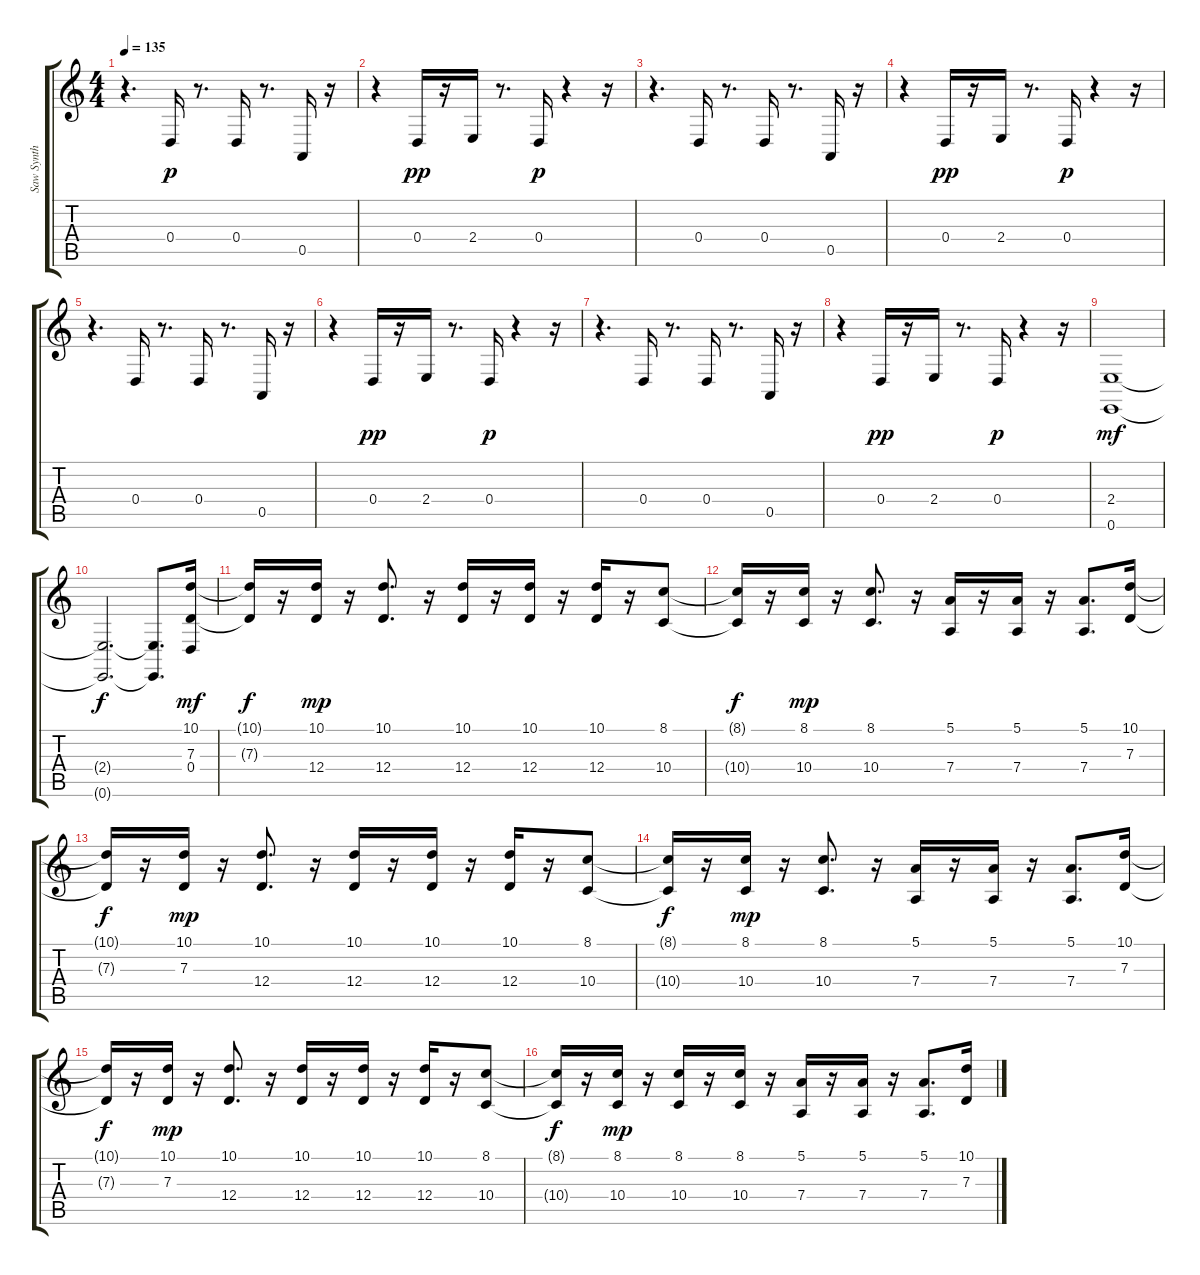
\track ("Saw Synth" "Saw Synth") {instrument lead2sawtooth}
\staff {score tabs}
\tuning (E4 B3 G3 D3 A2 E2) {hide}
\ts (4 4)
\tempo 135
\clef g2
\ks c
r.4{d dy p} 0.4.16 r.8{d} 0.4.16 r.8{d} 0.5.16 r.16 |
r.4 0.4.16{dy pp} r.16 2.4.16 r.8{d} 0.4.16{dy p} r.4 r.16 |
r.4{d} 0.4.16 r.8{d} 0.4.16 r.8{d} 0.5.16 r.16 |
r.4 0.4.16{dy pp} r.16 2.4.16 r.8{d} 0.4.16{dy p} r.4 r.16 |
r.4{d} 0.4.16 r.8{d} 0.4.16 r.8{d} 0.5.16 r.16 |
r.4 0.4.16{dy pp} r.16 2.4.16 r.8{d} 0.4.16{dy p} r.4 r.16 |
r.4{d} 0.4.16 r.8{d} 0.4.16 r.8{d} 0.5.16 r.16 |
r.4 0.4.16{dy pp} r.16 2.4.16 r.8{d} 0.4.16{dy p} r.4 r.16 |
(2.4 0.6).1{dy mf volume 1} |
(2.4{t} 0.6{t}).2{d dy f} (2.4{t} 0.6{t}).8{d} (10.1 7.3 0.4).16{dy mf volume 12} |
(10.1{t} 7.3{t}).16{dy f} r.16 (10.1 12.4).16{dy mp} r.16 (10.1 12.4).8{d} r.16 (10.1 12.4).16 r.16 (10.1 12.4).16 r.16 (10.1 12.4).16 r.16 (8.1 10.4).8 |
(8.1{t} 10.4{t}).16{dy f} r.16 (8.1 10.4).16{dy mp} r.16 (8.1 10.4).8{d} r.16 (5.1 7.4).16 r.16 (5.1 7.4).16 r.16 (5.1 7.4).8{d} (10.1 7.3).16 |
(10.1{t} 7.3{t}).16{dy f} r.16 (10.1 7.3).16{dy mp} r.16 (10.1 12.4).8{d} r.16 (10.1 12.4).16 r.16 (10.1 12.4).16 r.16 (10.1 12.4).16 r.16 (8.1 10.4).8 |
(8.1{t} 10.4{t}).16{dy f} r.16 (8.1 10.4).16{dy mp} r.16 (8.1 10.4).8{d} r.16 (5.1 7.4).16 r.16 (5.1 7.4).16 r.16 (5.1 7.4).8{d} (10.1 7.3).16 |
(10.1{t} 7.3{t}).16{dy f} r.16 (10.1 7.3).16{dy mp} r.16 (10.1 12.4).8{d} r.16 (10.1 12.4).16 r.16 (10.1 12.4).16 r.16 (10.1 12.4).16 r.16 (8.1 10.4).8 |
(8.1{t} 10.4{t}).16{dy f} r.16 (8.1 10.4).16{dy mp} r.16 (8.1 10.4).16 r.16 (8.1 10.4).16 r.16 (5.1 7.4).16 r.16 (5.1 7.4).16 r.16 (5.1 7.4).8{d} (10.1 7.3).16{volume 7}
